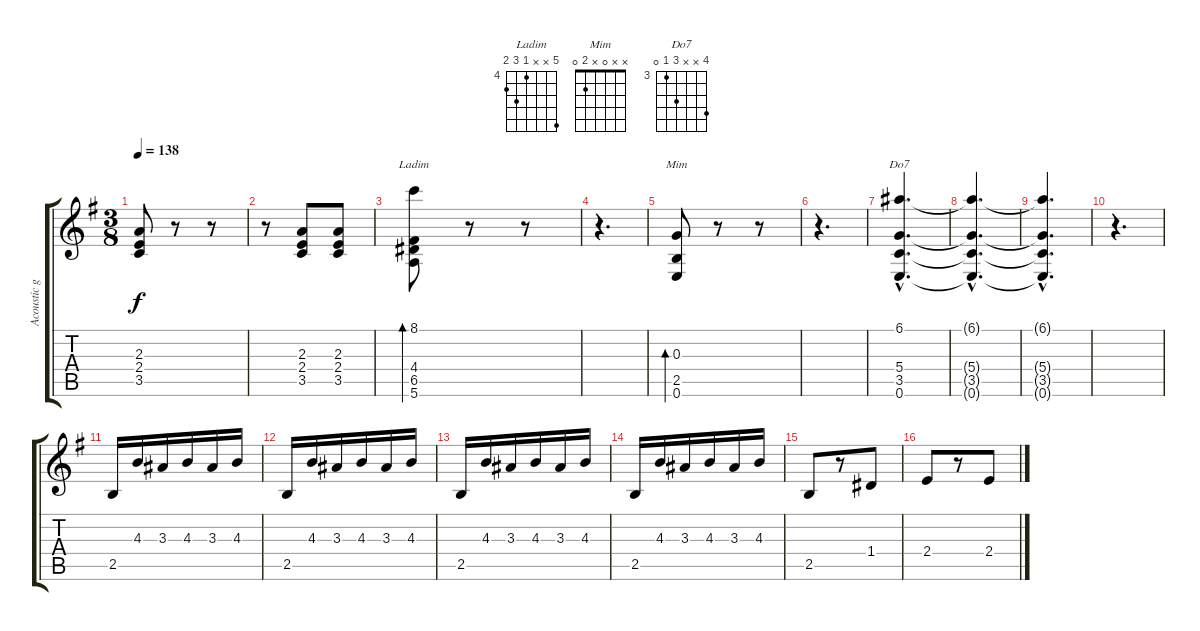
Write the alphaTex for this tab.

\track ("Acoustic guitar 2" "Acoustic g") {instrument acousticguitarnylon}
\staff {score tabs}
\tuning (E4 B3 G3 D3 A2 E2) {hide}
\chord ("Ladim" 8 x x 4 6 5) {firstfret 4}
\chord ("Mim" x x 0 x 2 0)
\chord ("Do7" 6 x x 5 3 0) {firstfret 3}
\ts (3 8)
\tempo 138
\clef g2
\ks g
(2.3 2.4 3.5).8{dy f} r.8 r.8 |
r.8 (2.3 2.4 3.5).8 (2.3 2.4 3.5).8 |
(8.1 4.4 6.5 5.6).8{bd 480 ch "Ladim"} r.8 r.8 |
r.4{d} |
(0.3 2.5 0.6).8{bd 480 ch "Mim"} r.8 r.8 |
r.4{d} |
(6.1{hac} 5.4{hac} 3.5{hac} 0.6{hac}).4{d ch "Do7"} |
(6.1{hac t} 5.4{hac t} 3.5{hac t} 0.6{hac t}).4{d} |
(6.1{hac t} 5.4{hac t} 3.5{hac t} 0.6{hac t}).4{d} |
r.4{d} |
2.5.16 4.3.16 3.3.16 4.3.16 3.3.16 4.3.16 |
2.5.16 4.3.16 3.3.16 4.3.16 3.3.16 4.3.16 |
2.5.16 4.3.16 3.3.16 4.3.16 3.3.16 4.3.16 |
2.5.16 4.3.16 3.3.16 4.3.16 3.3.16 4.3.16 |
2.5.8 r.8 1.4.8 |
2.4.8 r.8 2.4.8
